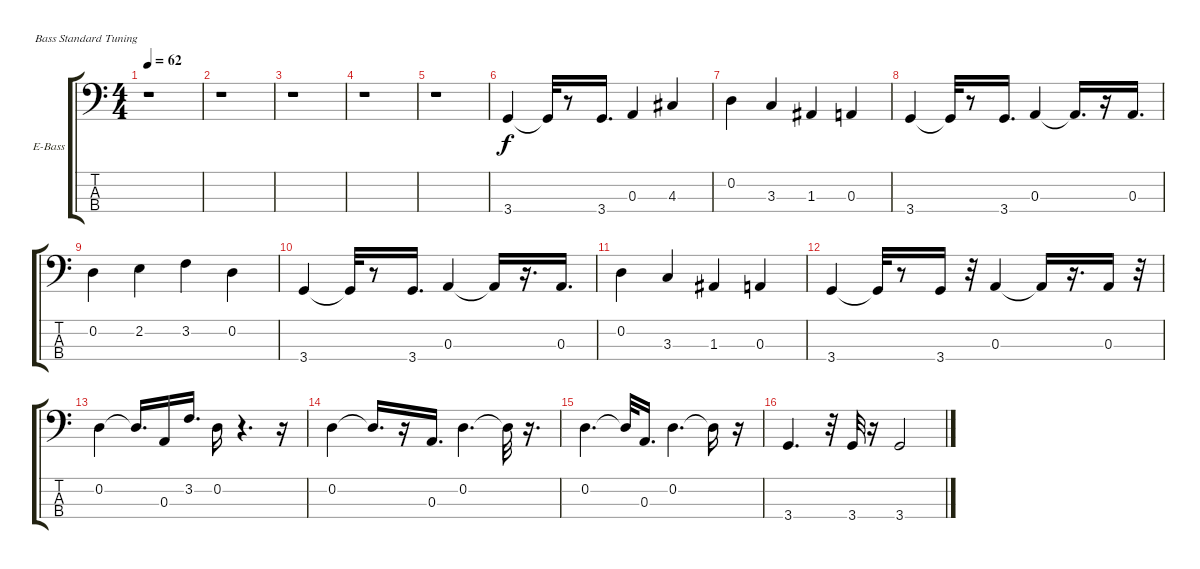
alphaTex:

\bracketExtendMode groupsimilarinstruments
\firstSystemTrackNameOrientation horizontal
\otherSystemsTrackNameOrientation horizontal
\track ("Бас" "E-Bass") {instrument electricbassfinger}
\staff {score tabs}
\tuning (G2 D2 A1 E1)
\ts (4 4)
\tempo 62
\clef f4
\ks c
r.1{dy f} |
r.1 |
r.1 |
r.1 |
r.1 |
3.4.4 3.4{t}.32 r.8 3.4.16{d} 0.3.4 4.3.4 |
0.2.4 3.3.4 1.3.4 0.3.4 |
3.4.4 3.4{t}.32 r.8 3.4.16{d} 0.3.4 0.3{t}.16{d} r.16 0.3.16{d} |
0.2.4 2.2.4 3.2.4 0.2.4 |
3.4.4 3.4{t}.32 r.8 3.4.16{d} 0.3.4 0.3{t}.16 r.16{d} 0.3.16{d} |
0.2.4 3.3.4 1.3.4 0.3.4 |
3.4.4 3.4{t}.32 r.8 3.4.16 r.32 0.3.4 0.3{t}.16 r.16{d} 0.3.16 r.32 |
0.2.4 0.2{t}.16{d} 0.3.16 3.2.16{d} 0.2.16 r.4{d} r.16 |
0.2.4 0.2{t}.16{d} r.16 0.3.16{d} 0.2.4{d} 0.2{t}.32 r.16{d} |
0.2.4{d} 0.2{t}.32 0.3.16{d} 0.2.4{d} 0.2{t}.16 r.16 |
3.4.4{d} r.32 3.4.32 r.16 3.4.2
